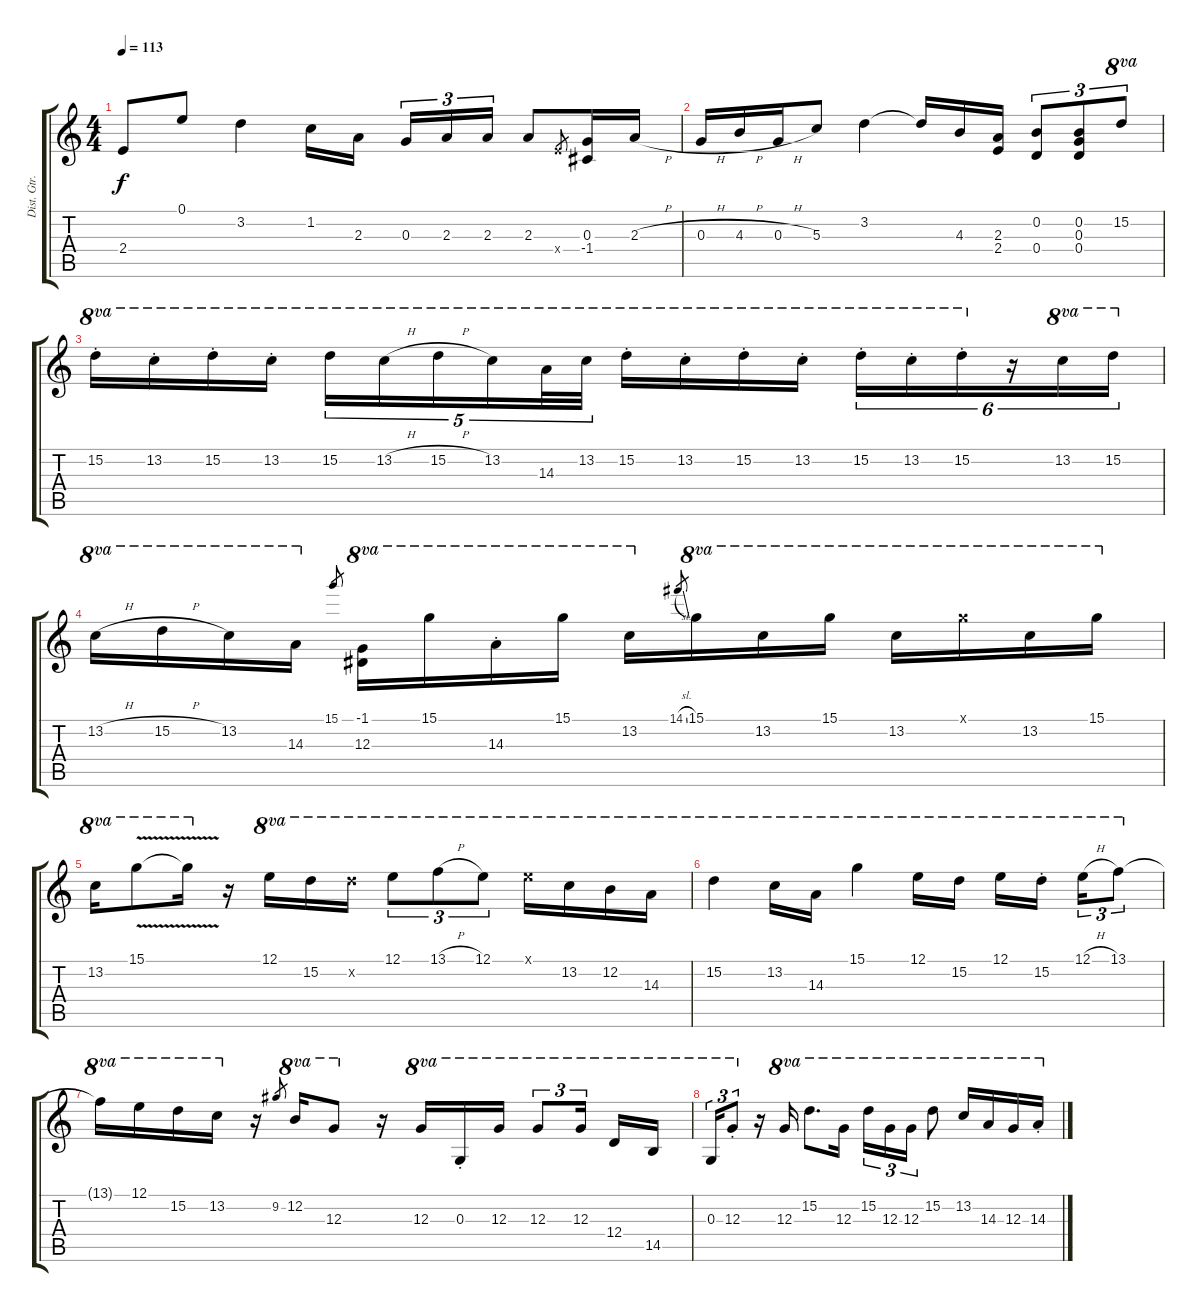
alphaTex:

\track ("Dist. Gtr." "Dist. Gtr.") {instrument overdrivenguitar}
\staff {score tabs}
\tuning (E4 B3 G3 D3 A2 E2) {hide}
\ts (4 4)
\tempo 113
\clef g2
\ks c
2.4{t}.8{dy f} 0.1.8 3.2.4 1.2.16 2.3.16{beam splitsecondary} 0.3.16{tu (3 2)} 2.3.16{tu (3 2)} 2.3.16{tu (3 2)} 2.3.8 2.4{x}.8{gr} (0.3 -1.4).16 2.3{h}.16 |
0.3{h}.16 4.3{h}.16 0.3{h}.16 5.3.8 3.2.4 3.2{t}.16 4.3.16 (2.3 2.4).16 (0.2 0.4).8{tu (3 2)} (0.2 0.3 0.4).8{tu (3 2)} 15.2.8{tu (3 2) ot 8va} |
15.2{st}.16{ot 8va} 13.2{st}.16{ot 8va} 15.2{st}.16{ot 8va} 13.2{st}.16{ot 8va} 15.2.16{tu (5 4) ot 8va} 13.2{h}.16{tu (5 4) ot 8va} 15.2{h}.16{tu (5 4) ot 8va} 13.2.16{tu (5 4) ot 8va} 14.3.32{tu (5 4) ot 8va} 13.2.32{tu (5 4) ot 8va} 15.2{st}.16{ot 8va} 13.2{st}.16{ot 8va} 15.2{st}.16{ot 8va} 13.2{st}.16{ot 8va} 15.2{st}.16{tu (6 4) ot 8va} 13.2{st}.16{tu (6 4) ot 8va} 15.2{st}.16{tu (6 4) ot 8va} r.16{tu (6 4)} 13.2.16{tu (6 4) ot 8va} 15.2.16{tu (6 4) ot 8va} |
13.2{h}.16{ot 8va} 15.2{h}.16{ot 8va} 13.2.16{ot 8va} 14.3.16{ot 8va} 15.1.8{gr} (-1.1 12.3).16{ot 8va} 15.1.16{ot 8va} 14.3{st}.16{ot 8va} 15.1.16{ot 8va} 13.2.16{ot 8va} 14.1{sl}.8{gr} 15.1.16{ot 8va} 13.2.16{ot 8va} 15.1.16{ot 8va} 13.2.16{ot 8va} 15.1{x}.16{ot 8va} 13.2.16{ot 8va} 15.1.16{ot 8va} |
13.2.16{ot 8va} 15.1{v}.8{ot 8va} 15.1{v t}.16{ot 8va} r.16 12.1.16{ot 8va} 15.2.16{ot 8va} 15.2{x}.16{ot 8va} 12.1.8{tu (3 2) ot 8va} 13.1{h}.8{tu (3 2) ot 8va} 12.1.8{tu (3 2) ot 8va} 12.1{x}.16{ot 8va} 13.2.16{ot 8va} 12.2.16{ot 8va} 14.3.16{ot 8va} |
15.2.4{ot 8va} 13.2.16{ot 8va} 14.3.16{ot 8va} 15.1.4{ot 8va} 12.1.16{ot 8va} 15.2.16{ot 8va} 12.1.16{ot 8va} 15.2{st}.16{ot 8va beam splitsecondary} 12.1{h}.16{tu (3 2) ot 8va} 13.1.8{tu (3 2) ot 8va} |
13.1{t}.16{ot 8va} 12.1.16{ot 8va} 15.2.16{ot 8va} 13.2.16{ot 8va} r.16 9.2.8{gr} 12.2.16{ot 8va} 12.3.8{ot 8va} r.16 12.3.16{ot 8va} 0.3{st}.16{ot 8va} 12.3.16{ot 8va} 12.3.8{tu (3 2) ot 8va} 12.3.16{tu (3 2) ot 8va beam splitsecondary} 12.4.16{ot 8va} 14.5.16{ot 8va} |
0.3.16{tu (3 2) ot 8va} 12.3{st}.8{tu (3 2) ot 8va} r.16 12.3.16{ot 8va} 15.2.8{d ot 8va} 12.3.16{ot 8va} 15.2.16{tu (3 2) ot 8va} 12.3.16{tu (3 2) ot 8va} 12.3.16{tu (3 2) ot 8va} 15.2.8{ot 8va} 13.2.16{ot 8va} 14.3.16{ot 8va} 12.3.16{ot 8va} 14.3{st}.16{ot 8va}
